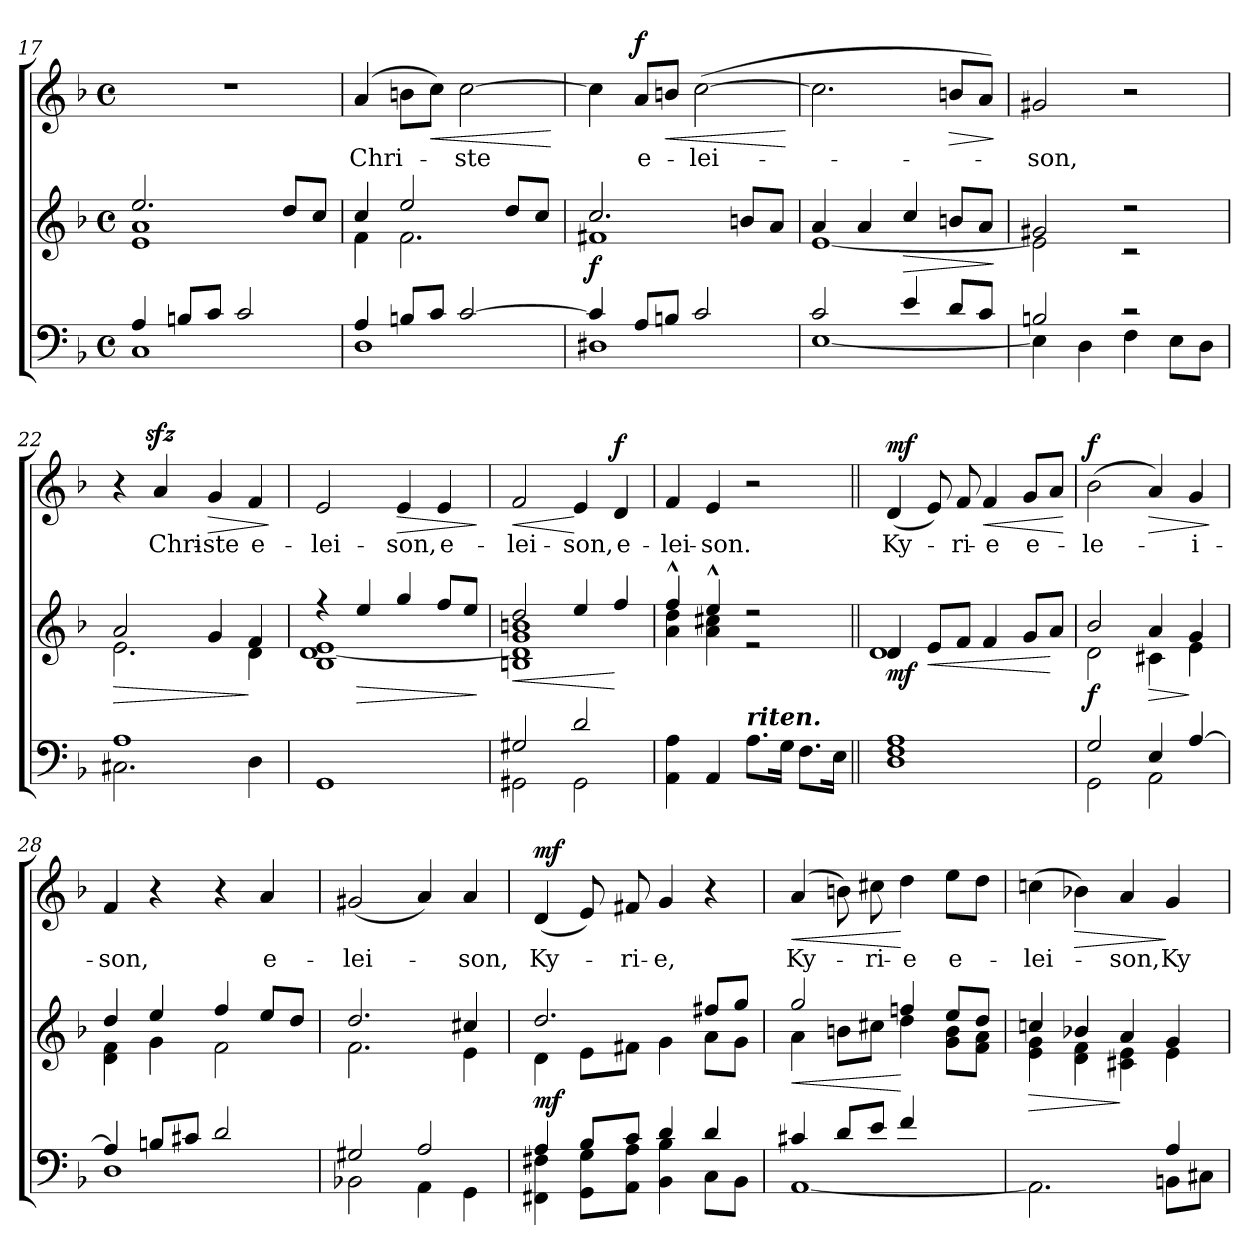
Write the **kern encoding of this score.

**kern	**kern	**dynam	**kern	**text	**dynam
*part2	*part2	*part2	*part1	*part1	*part1
*staff3	*staff2	*staff2/3	*staff1	*staff1	*staff1
!!LO:LB:g=z
*clefF4	*clefG2	*	*clefG2	*	*
*k[b-]	*k[b-]	*	*k[b-]	*	*
*F:	*F:	*	*F:	*	*
*M4/4	*M4/4	*	*M4/4	*	*
*met(c)	*met(c)	*	*met(c)	*	*
=17	=17	=17	=17	=17	=17
*^	*^	*	*	*	*
4A/	1C	2.ee/	1e 1a	.	1r	.	.
8Bn/L	.	.	.	.	.	.	.
8c/J	.	.	.	.	.	.	.
2c/	.	.	.	.	.	.	.
.	.	8dd/L	.	.	.	.	.
.	.	8cc/J	.	.	.	.	.
=18	=18	=18	=18	=18	=18	=18	=18
!	!	!	!	!	!	!LO:LY:b	!
4A/	1D	4cc/	4f\	.	(4a/	Chri-	.
8Bn/L	.	2ee/	2.f\	.	8bn\L	.	.
!	!	!	!	!	!	!	!LO:HP:b
8c/J	.	.	.	.	8cc\J)	.	<
!	!	!	!	!	!	!LO:LY:b	!
[>2c/	.	.	.	.	[2cc\	-ste	.
.	.	8dd/L	.	.	.	.	.
.	.	8cc/J	.	.	.	.	.
*v	*v	*	*	*	*	*	*
*	*v	*v	*	*	*	*
.	.	.	.	.	[
=19	=19	=19	=19	=19	=19
*^	*^	*	*	*	*
!	!	!	!	!LO:DY:b	!	!	!
4c/]	1D#X	2.cc/	1f#X	f	4cc\]	.	.
!	!	!	!	!	!	!LO:LY:b	!LO:DY:a
8A/L	.	.	.	.	8a/L	e-	f
!	!	!	!	!	!	!	!LO:HP:b
8Bn/J	.	.	.	.	8bn/J	.	<
!	!	!	!	!	!	!LO:LY:b	!
2c/	.	.	.	.	(>[2cc\	-lei-	.
.	.	8bn/L	.	.	.	.	.
.	.	8a/J	.	.	.	.	.
*v	*v	*	*	*	*	*	*
*	*v	*v	*	*	*	*
.	.	.	.	.	[
=20	=20	=20	=20	=20	=20
*^	*^	*	*	*	*
2c/	[<1E	4a/	[<1e	.	2.cc\]	.	.
.	.	4a/	.	.	.	.	.
!	!	!	!	!LO:HP:b	!	!	!
4e/	.	4cc/	.	>	.	.	.
!	!	!	!	!	!	!	!LO:HP:b
8d/L	.	8bn/L	.	.	8bn/L	.	>
8c/J	.	8a/J	.	.	8a/J)	.	.
*v	*v	*	*	*	*	*	*
*	*v	*v	*	*	*	*
.	.	]	.	.	]
=21	=21	=21	=21	=21	=21
*^	*^	*	*	*	*
!	!	!	!	!	!	!LO:LY:b	!
2Bn/	4E\]	2g#X/	2e\]	.	2g#X/	-son,	.
.	4D\	.	.	.	.	.	.
2rc	4F\	2r	2r	.	2r	.	.
.	8E\L	.	.	.	.	.	.
.	8D\J	.	.	.	.	.	.
!!LO:PB:g=z
=22	=22	=22	=22	=22	=22	=22	=22
!	!	!	!	!LO:HP:b	!	!	!
1A	2.C#X\	2a/	2.e\	>	4r	.	.
!	!	!	!	!	!	!LO:LY:b	!
.	.	.	.	.	4azz>/	Chri-	.
!	!	!	!	!	!	!LO:LY:b	!LO:HP:b
.	.	4g/	.	.	4g/	-ste	>
!	!	!	!	!	!	!LO:LY:b	!
.	4D\	4f/	4d\	]	4f/	e-	.
*v	*v	*	*	*	*	*	*
*	*v	*v	*	*	*	*
.	.	.	.	.	]
=23	=23	=23	=23	=23	=23
*	*^	*	*	*	*
!	!	!	!	!	!LO:LY:b	!
1GG	4ree	1B- [<1d 1e	.	2e/	-lei-	.
!	!	!	!LO:HP:b	!	!	!
.	4ee/	.	>	.	.	.
!	!	!	!	!	!LO:LY:b	!LO:HP:b
.	4gg/	.	.	4e/	-son,	>
!	!	!	!	!	!LO:LY:b	!
.	8ff/L	.	.	4e/	e-	.
.	8ee/J	.	.	.	.	.
*	*v	*v	*	*	*	*
.	.	]	.	.	]
=24	=24	=24	=24	=24	=24
*^	*	*	*	*	*
!	!	!	!LO:HP:b	!	!LO:LY:b	!LO:HP:b
*	*	*^	*	*	*	*
2G#X/	2GG#X\	2dd/	1Bn 1d] 1g 1bn	<	2f/	-lei-	<
!	!	!	!	!	!	!LO:LY:b	!
2d/	2GG#\	4ee/	.	.	4e/	-son,	[
!	!	!	!	!	!	!LO:LY:b	!LO:DY:a
.	.	4ff/	.	[	4d/	e-	f
*v	*v	*	*	*	*	*	*
=25	=25	=25	=25	=25	=25	=25
!	!	!	!	!	!LO:LY:b	!
4AA\ 4A\	4ff^^>/	4a\ 4dd\	.	4f/	-lei-	.
!	!	!	!	!	!LO:LY:b	!
4AA/	4ee^^>/	4a\ 4cc#X\	.	4e/	-son.	.
!LO:TX:a:Bi:t=riten.	!	!	!	!	!	!
8.A\L	2r	2r	.	2r	.	.
16G\Jk	.	.	.	.	.	.
8.F\L	.	.	.	.	.	.
16E\Jk	.	.	.	.	.	.
=26||	=26||	=26||	=26||	=26||	=26||	=26||
*^	*	*	*	*	*	*
!	!	!	!	!LO:DY:b	!	!LO:LY:b	!LO:DY:a
1F 1A	1D	4d/	1d	mf	(<4d/	Ky-	mf
!	!	!	!	!LO:HP:b	!	!	!
.	.	8e/L	.	<	8e/)	.	.
!	!	!	!	!	!	!LO:LY:b	!
.	.	8f/J	.	.	8f/	-ri-	.
!	!	!	!	!	!	!LO:LY:b	!LO:HP:b
.	.	4f/	.	.	4f/	-e	<
!	!	!	!	!	!	!LO:LY:b	!
.	.	8g/L	.	.	8g/L	e-	.
.	.	8a/J	.	[	8a/J	.	.
*v	*v	*	*	*	*	*	*
*	*v	*v	*	*	*	*
.	.	.	.	.	[
=27	=27	=27	=27	=27	=27
*^	*^	*	*	*	*
!	!	!	!	!LO:DY:b	!	!LO:LY:b	!LO:DY:a
2G/	2GG\	2b-/	2d\	f	(>2b-\	-le-	f
!	!	!	!	!LO:HP:b	!	!	!LO:HP:b
4E/	2AA\	4a/	4c#X\	>	4a/)	.	>
!	!	!	!	!	!	!LO:LY:b	!
[>4A/	.	4g/	4e\	]	4g/	-i-	.
*v	*v	*	*	*	*	*	*
*	*v	*v	*	*	*	*
.	.	.	.	.	]
!!LO:LB:g=z
=28	=28	=28	=28	=28	=28
*^	*^	*	*	*	*
!	!	!	!	!	!	!LO:LY:b	!
4A/]	1D	4dd/	4d\ 4f\	.	4f/	-son,	.
8Bn/L	.	4ee/	4g\	.	4r	.	.
8c#X/J	.	.	.	.	.	.	.
2d/	.	4ff/	2f\	.	4r	.	.
!	!	!	!	!	!	!LO:LY:b	!
.	.	8ee/L	.	.	4a/	e-	.
.	.	8dd/J	.	.	.	.	.
=29	=29	=29	=29	=29	=29	=29	=29
!	!	!	!	!	!	!LO:LY:b	!
2G#X/	2BB-X\	2.dd/	2.f\	.	(<2g#X/	-lei-	.
2A/	4AA\	.	.	.	4a/)	.	.
!	!	!	!	!	!	!LO:LY:b	!
.	4GG\	4cc#X/	4e\	.	4a/	-son,	.
=30	=30	=30	=30	=30	=30	=30	=30
!	!	!	!	!LO:DY:b	!	!LO:LY:b	!LO:DY:a
4A/	4FF#X\ 4F#X\	2.dd/	4d\	mf	(<4d/	Ky-	mf
8B-/L	8GG\ 8G\L	.	8e\L	.	8e/)	.	.
!	!	!	!	!	!	!LO:LY:b	!
8c/J	8AA\ 8A\J	.	8f#X\J	.	8f#X/	-ri-	.
!	!	!	!	!	!	!LO:LY:b	!
4d/	4BB-\ 4B-\	.	4g\	.	4g/	-e,	.
4d/	8C\L	8ff#X/L	8a\L	.	4r	.	.
.	8BB-\J	8gg/J	8g\J	.	.	.	.
=31	=31	=31	=31	=31	=31	=31	=31
!	!	!	!	!LO:HP:b	!	!LO:LY:b	!LO:HP:b
4c#X/	[<1AA	2gg/	4a\	<	(4a/	Ky-	<
8d/L	.	.	8bn\L	.	8bn\)	.	.
!	!	!	!	!	!	!LO:LY:b	!
8e/J	.	.	8cc#X\J	.	8cc#X\	-ri-	.
!	!	!	!	!	!	!LO:LY:b	!
4f/	.	4ffn/	4dd\	[	4dd\	-e	[
!	!	!	!	!	!	!LO:LY:b	!
4ryy	.	8ee/L	8g\ 8b\L	.	8ee\L	e-	.
.	.	8dd/J	8f\ 8a\J	.	8dd\J	.	.
=32	=32	=32	=32	=32	=32	=32	=32
!	!	!	!	!LO:HP:b	!	!LO:LY:b	!
2.ryy	2.AA\]	4ccn/	4e\ 4g\	>	(>4ccn\	-lei-	.
!	!	!	!	!	!	!	!LO:HP:b
.	.	4b-X/	4d\ 4f\	.	4b-X\)	.	>
!	!	!	!	!	!	!LO:LY:b	!
.	.	4a/	4c#X\ 4e\	]	4a/	-son,	.
!	!	!	!	!	!	!LO:LY:b	!
4A/	8BBn\L	4g/	4e\	.	4g/	Ky-	]
.	8C#X\J	.	.	.	.	.	.
*v	*v	*	*	*	*	*	*
*	*v	*v	*	*	*	*
=	=	=	=	=	=
*-	*-	*-	*-	*-	*-
